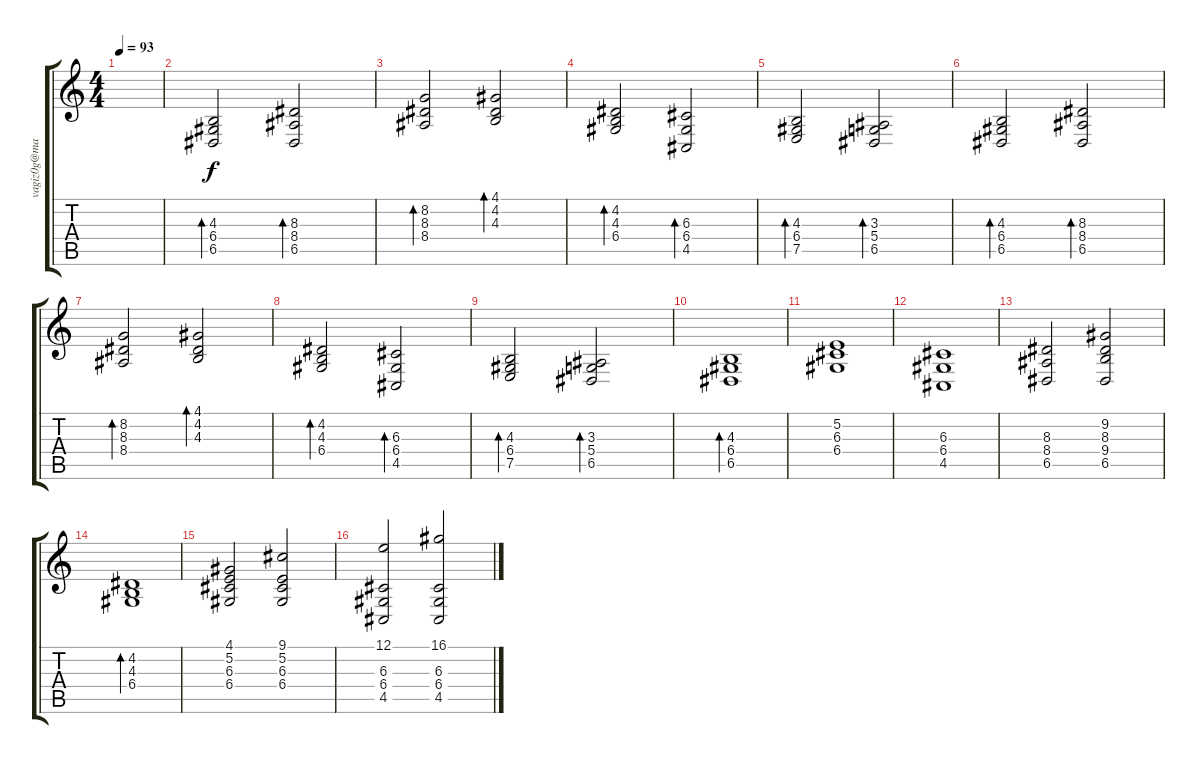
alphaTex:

\track ("vagiz0g@mail.ru" "vagiz0g@ma") {solo instrument synthstrings2}
\staff {score tabs}
\tuning (E4 B3 G3 D3 A2 E2) {hide}
\ts (4 4)
\tempo 93
\clef g2
\ks c
|
(4.3 6.4 6.5).2{bd 60} (8.3 8.4 6.5).2{bd 60} |
(8.2 8.3 8.4).2{bd 60} (4.1 4.2 4.3).2{bd 60} |
(4.2 4.3 6.4).2{bd 60} (6.3 6.4 4.5).2{bd 60} |
(4.3 6.4 7.5).2{bd 60} (3.3 5.4 6.5).2{bd 60} |
(4.3 6.4 6.5).2{bd 60} (8.3 8.4 6.5).2{bd 60} |
(8.2 8.3 8.4).2{bd 60} (4.1 4.2 4.3).2{bd 60} |
(4.2 4.3 6.4).2{bd 60} (6.3 6.4 4.5).2{bd 60} |
(4.3 6.4 7.5).2{bd 60} (3.3 5.4 6.5).2{bd 60} |
(4.3 6.4 6.5).1{bd 60} |
(5.2 6.3 6.4).1 |
(6.3 6.4 4.5).1 |
(8.3 8.4 6.5).2 (9.2 8.3 9.4 6.5).2 |
(4.2 4.3 6.4).1{bd 60} |
(4.1 5.2 6.3 6.4).2 (9.1 5.2 6.3 6.4).2 |
(12.1 6.3 6.4 4.5).2 (16.1 6.3 6.4 4.5).2
